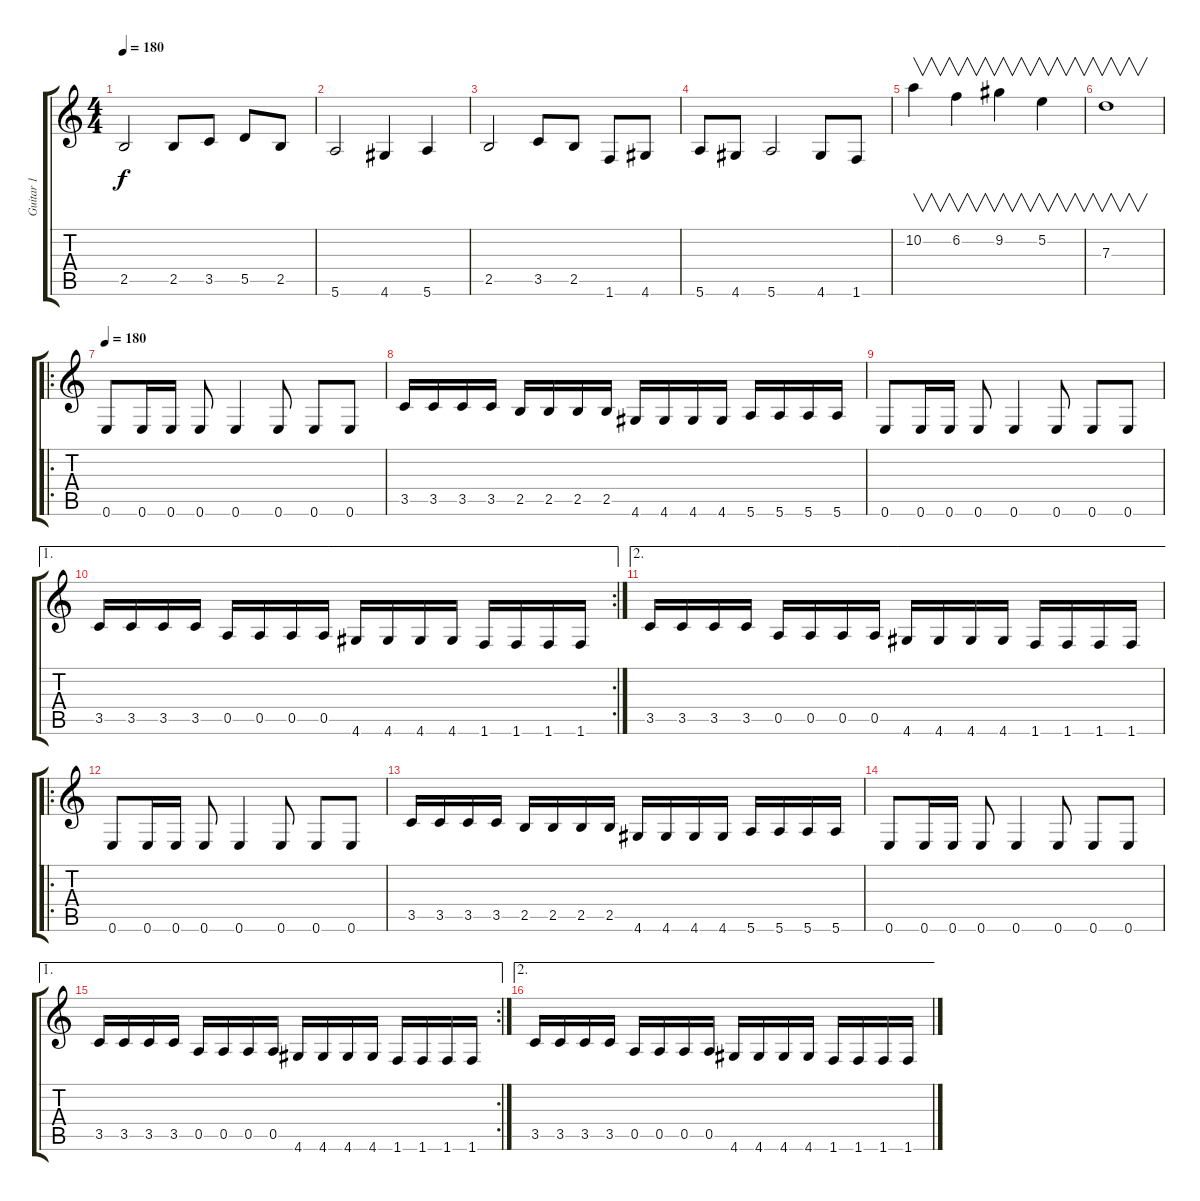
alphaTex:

\track ("Guitar 1" "Guitar 1") {instrument distortionguitar}
\staff {score tabs}
\tuning (E4 B3 G3 D3 A2 E2) {hide}
\ts (4 4)
\tempo 180
\clef g2
\ks c
2.5.2{dy f} 2.5.8 3.5.8 5.5.8 2.5.8 |
5.6.2 4.6.4 5.6.4 |
2.5.2 3.5.8 2.5.8 1.6.8 4.6.8 |
5.6.8 4.6.8 5.6.2 4.6.8 1.6.8 |
10.2.4{v} 6.2.4{v} 9.2.4{v} 5.2.4{v} |
7.3.1{v} |
\ro
\tempo 180
0.6.8 0.6.16 0.6.16 0.6.8 0.6.4 0.6.8 0.6.8 0.6.8 |
3.5.16 3.5.16 3.5.16 3.5.16 2.5.16 2.5.16 2.5.16 2.5.16 4.6.16 4.6.16 4.6.16 4.6.16 5.6.16 5.6.16 5.6.16 5.6.16 |
0.6.8 0.6.16 0.6.16 0.6.8 0.6.4 0.6.8 0.6.8 0.6.8 |
\ae 1
\rc 2
3.5.16 3.5.16 3.5.16 3.5.16 0.5.16 0.5.16 0.5.16 0.5.16 4.6.16 4.6.16 4.6.16 4.6.16 1.6.16 1.6.16 1.6.16 1.6.16 |
\ae 2
3.5.16 3.5.16 3.5.16 3.5.16 0.5.16 0.5.16 0.5.16 0.5.16 4.6.16 4.6.16 4.6.16 4.6.16 1.6.16 1.6.16 1.6.16 1.6.16 |
\ro
0.6.8 0.6.16 0.6.16 0.6.8 0.6.4 0.6.8 0.6.8 0.6.8 |
3.5.16 3.5.16 3.5.16 3.5.16 2.5.16 2.5.16 2.5.16 2.5.16 4.6.16 4.6.16 4.6.16 4.6.16 5.6.16 5.6.16 5.6.16 5.6.16 |
0.6.8 0.6.16 0.6.16 0.6.8 0.6.4 0.6.8 0.6.8 0.6.8 |
\ae 1
\rc 2
3.5.16 3.5.16 3.5.16 3.5.16 0.5.16 0.5.16 0.5.16 0.5.16 4.6.16 4.6.16 4.6.16 4.6.16 1.6.16 1.6.16 1.6.16 1.6.16 |
\ae 2
3.5.16 3.5.16 3.5.16 3.5.16 0.5.16 0.5.16 0.5.16 0.5.16 4.6.16 4.6.16 4.6.16 4.6.16 1.6.16 1.6.16 1.6.16 1.6.16
